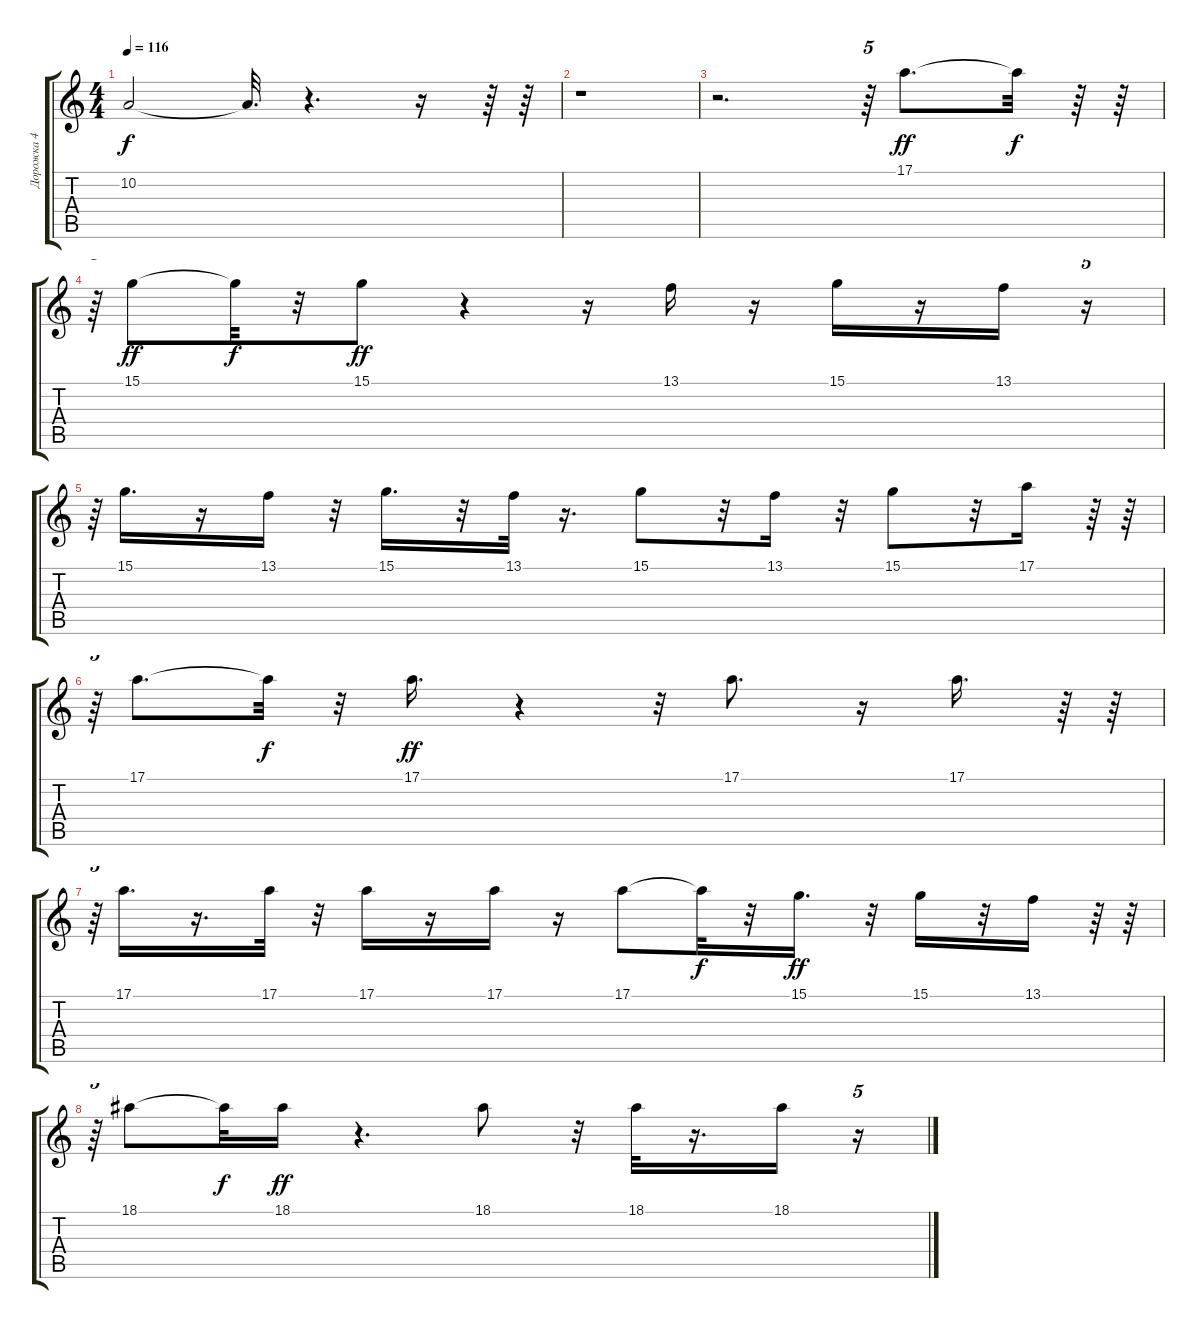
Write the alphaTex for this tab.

\track ("Дорожка 4" "Дорожка 4") {instrument flute}
\staff {score tabs}
\tuning (E4 B3 G3 D3 A2 E2) {hide}
\ts (4 4)
\tempo 116
\clef g2
\ks c
10.2{t}.2{dy f} 10.2{t}.32{d} r.4{d} r.16 r.64 r.64 |
r.1 |
r.2{d} r.64{tu (5 4)} 17.1.8{d dy ff} 17.1{t}.32{dy f} r.64 r.64 |
r.64{tu (5 4)} 15.1.8{dy ff} 15.1{t}.32{dy f} r.32 15.1.8{dy ff} r.4 r.16 13.1.16 r.16 15.1.16 r.16 13.1.16 r.16{tu (5 4)} |
r.64{tu (5 4)} 15.1.16{d} r.16 13.1.16 r.32 15.1.16{d} r.32 13.1.32 r.16{d} 15.1.8 r.32 13.1.16 r.32 15.1.8 r.32 17.1.16 r.64 r.64 |
r.64{tu (5 4)} 17.1.8{d} 17.1{t}.32{dy f} r.32 17.1.16{d dy ff} r.4 r.32 17.1.8{d} r.16 17.1.16{d} r.64 r.64 |
r.64{tu (5 4)} 17.1.16{d} r.16{d} 17.1.32 r.32 17.1.16 r.16 17.1.16 r.16 17.1.8 17.1{t}.32{dy f} r.32 15.1.16{d dy ff} r.32 15.1.16 r.32 13.1.16 r.64 r.64 |
r.64{tu (5 4)} 18.1.8 18.1{t}.32{dy f} 18.1.16{dy ff} r.4{d} 18.1.8 r.32 18.1.32 r.16{d} 18.1.16 r.16{tu (5 4)}
